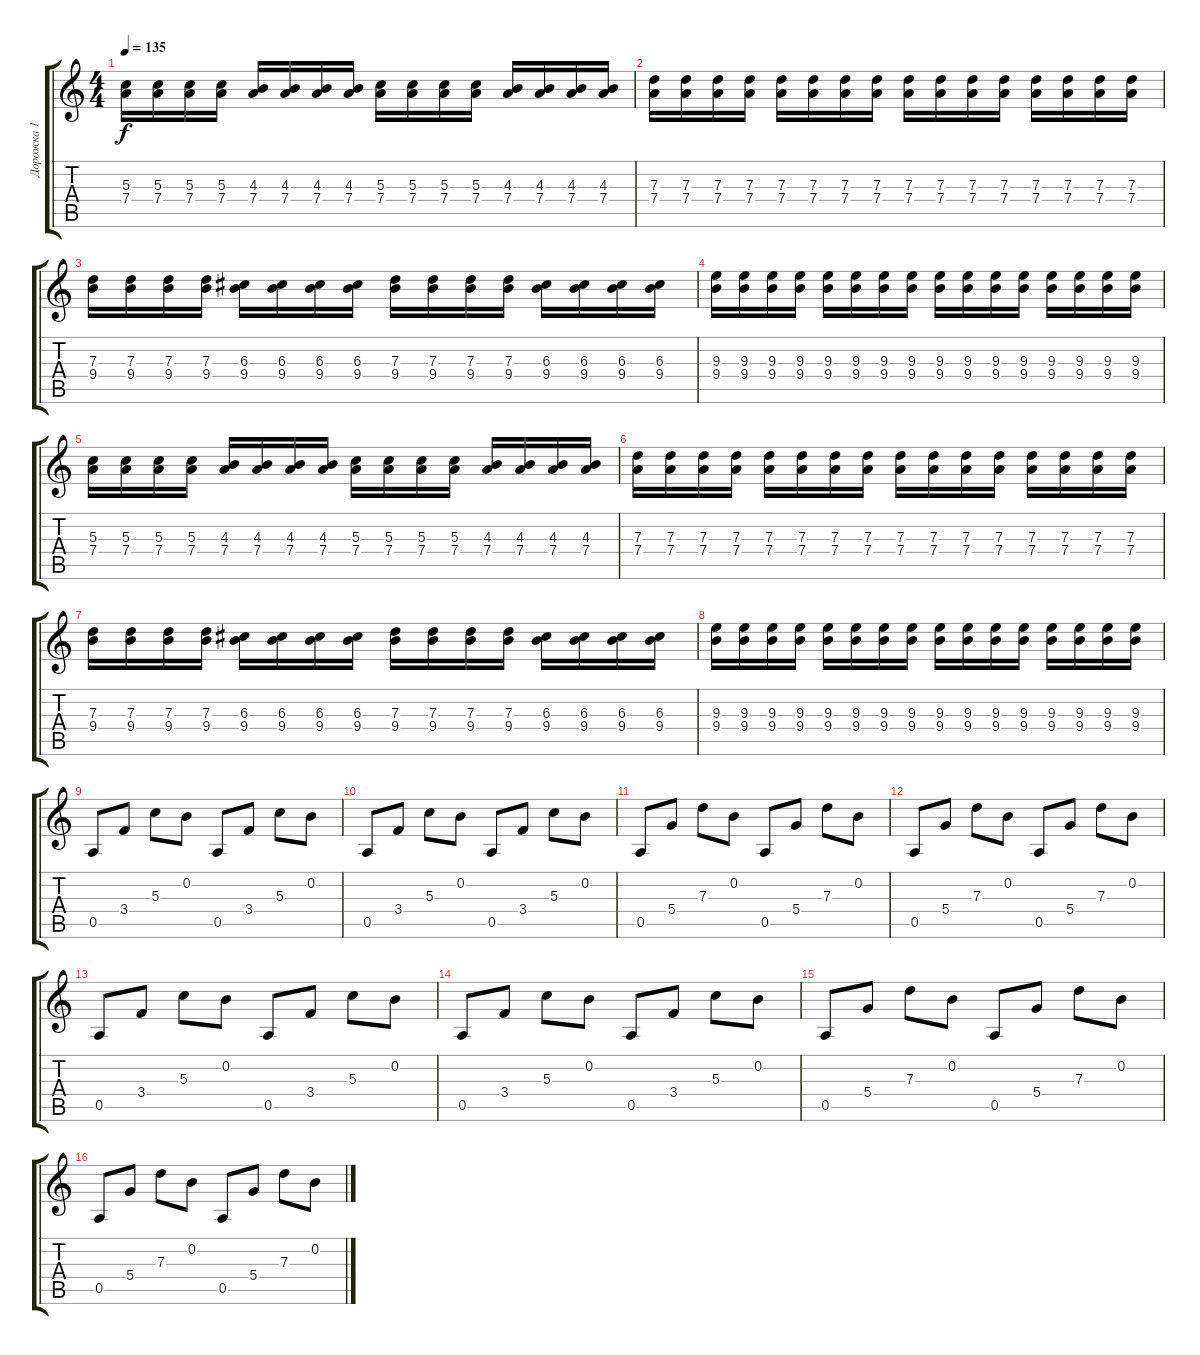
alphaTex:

\track ("Дорожка 1" "Дорожка 1") {instrument distortionguitar}
\staff {score tabs}
\tuning (E4 B3 G3 D3 A2 E2) {hide}
\ts (4 4)
\tempo 135
\clef g2
\ks c
(5.3 7.4).16{dy f} (5.3 7.4).16 (5.3 7.4).16 (5.3 7.4).16 (4.3 7.4).16 (4.3 7.4).16 (4.3 7.4).16 (4.3 7.4).16 (5.3 7.4).16 (5.3 7.4).16 (5.3 7.4).16 (5.3 7.4).16 (4.3 7.4).16 (4.3 7.4).16 (4.3 7.4).16 (4.3 7.4).16 |
(7.3 7.4).16 (7.3 7.4).16 (7.3 7.4).16 (7.3 7.4).16 (7.3 7.4).16 (7.3 7.4).16 (7.3 7.4).16 (7.3 7.4).16 (7.3 7.4).16 (7.3 7.4).16 (7.3 7.4).16 (7.3 7.4).16 (7.3 7.4).16 (7.3 7.4).16 (7.3 7.4).16 (7.3 7.4).16 |
(7.3 9.4).16 (7.3 9.4).16 (7.3 9.4).16 (7.3 9.4).16 (6.3 9.4).16 (6.3 9.4).16 (6.3 9.4).16 (6.3 9.4).16 (7.3 9.4).16 (7.3 9.4).16 (7.3 9.4).16 (7.3 9.4).16 (6.3 9.4).16 (6.3 9.4).16 (6.3 9.4).16 (6.3 9.4).16 |
(9.3 9.4).16 (9.3 9.4).16 (9.3 9.4).16 (9.3 9.4).16 (9.3 9.4).16 (9.3 9.4).16 (9.3 9.4).16 (9.3 9.4).16 (9.3 9.4).16 (9.3 9.4).16 (9.3 9.4).16 (9.3 9.4).16 (9.3 9.4).16 (9.3 9.4).16 (9.3 9.4).16 (9.3 9.4).16 |
(5.3 7.4).16 (5.3 7.4).16 (5.3 7.4).16 (5.3 7.4).16 (4.3 7.4).16 (4.3 7.4).16 (4.3 7.4).16 (4.3 7.4).16 (5.3 7.4).16 (5.3 7.4).16 (5.3 7.4).16 (5.3 7.4).16 (4.3 7.4).16 (4.3 7.4).16 (4.3 7.4).16 (4.3 7.4).16 |
(7.3 7.4).16 (7.3 7.4).16 (7.3 7.4).16 (7.3 7.4).16 (7.3 7.4).16 (7.3 7.4).16 (7.3 7.4).16 (7.3 7.4).16 (7.3 7.4).16 (7.3 7.4).16 (7.3 7.4).16 (7.3 7.4).16 (7.3 7.4).16 (7.3 7.4).16 (7.3 7.4).16 (7.3 7.4).16 |
(7.3 9.4).16 (7.3 9.4).16 (7.3 9.4).16 (7.3 9.4).16 (6.3 9.4).16 (6.3 9.4).16 (6.3 9.4).16 (6.3 9.4).16 (7.3 9.4).16 (7.3 9.4).16 (7.3 9.4).16 (7.3 9.4).16 (6.3 9.4).16 (6.3 9.4).16 (6.3 9.4).16 (6.3 9.4).16 |
(9.3 9.4).16 (9.3 9.4).16 (9.3 9.4).16 (9.3 9.4).16 (9.3 9.4).16 (9.3 9.4).16 (9.3 9.4).16 (9.3 9.4).16 (9.3 9.4).16 (9.3 9.4).16 (9.3 9.4).16 (9.3 9.4).16 (9.3 9.4).16 (9.3 9.4).16 (9.3 9.4).16 (9.3 9.4).16 |
0.5.8 3.4.8 5.3.8 0.2.8 0.5.8 3.4.8 5.3.8 0.2.8 |
0.5.8 3.4.8 5.3.8 0.2.8 0.5.8 3.4.8 5.3.8 0.2.8 |
0.5.8 5.4.8 7.3.8 0.2.8 0.5.8 5.4.8 7.3.8 0.2.8 |
0.5.8 5.4.8 7.3.8 0.2.8 0.5.8 5.4.8 7.3.8 0.2.8 |
0.5.8 3.4.8 5.3.8 0.2.8 0.5.8 3.4.8 5.3.8 0.2.8 |
0.5.8 3.4.8 5.3.8 0.2.8 0.5.8 3.4.8 5.3.8 0.2.8 |
0.5.8 5.4.8 7.3.8 0.2.8 0.5.8 5.4.8 7.3.8 0.2.8 |
0.5.8 5.4.8 7.3.8 0.2.8 0.5.8 5.4.8 7.3.8 0.2.8
